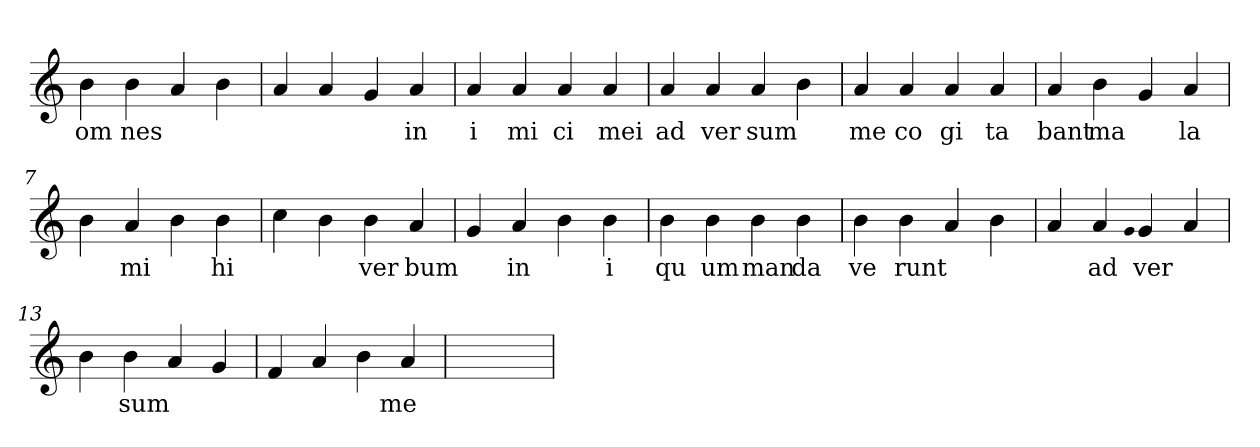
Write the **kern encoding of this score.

**kern	**text
*part1	*part1
*staff1	*staff1
*clefG2	*
=1	=1
4b	om
4b	nes
4a	.
4b	.
=2	=2
4a	.
4a	.
4g	.
4a	in
=3	=3
4a	i
4a	mi
4a	ci
4a	mei
=4	=4
4a	ad
4a	ver
4a	sum
4b	.
=5	=5
4a	me
4a	co
4a	gi
4a	ta
=6	=6
4a	bant
4b	ma
4g	.
4a	la
=7	=7
4b	.
4a	mi
4b	.
4b	hi
=8	=8
4cc	.
4b	.
4b	ver
4a	bum
=9	=9
4g	.
4a	in
4b	.
4b	i
=10	=10
4b	qu
4b	um
4b	man
4b	da
=11	=11
4b	ve
4b	runt
4a	.
4b	.
=12	=12
4a	.
4a	ad
qqg	.
4g	ver
4a	.
=13	=13
4b	.
4b	sum
4a	.
4g	.
=14	=14
4f	.
4a	.
4b	.
4a	me
=15	=15
1ryy	.
=	=
*-	*-
